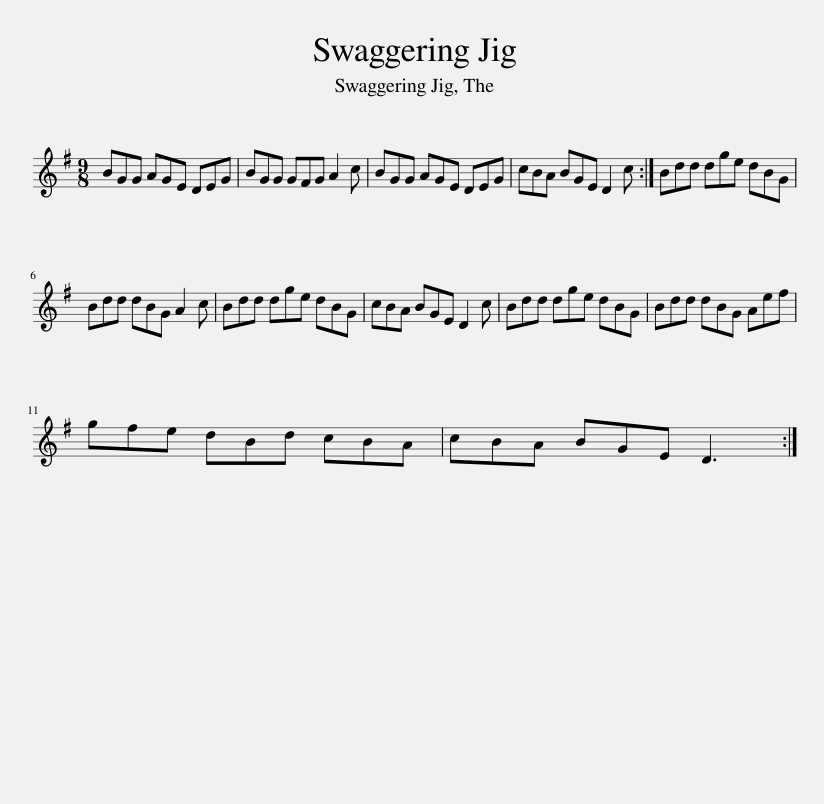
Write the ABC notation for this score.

X:1
L:1/8
M:9/8
I:linebreak $
K:G
V:1 treble
V:1
 BGG AGE DEG | BGG GFG A2 c | BGG AGE DEG | cBA BGE D2 c :| Bdd dge dBG |$ %5
 Bdd dBG A2 c | Bdd dge dBG | cBA BGE D2 c | Bdd dge dBG | Bdd dBG Aef |$ %10
 gfe dBd cBA | cBA BGE D3 :| %12
